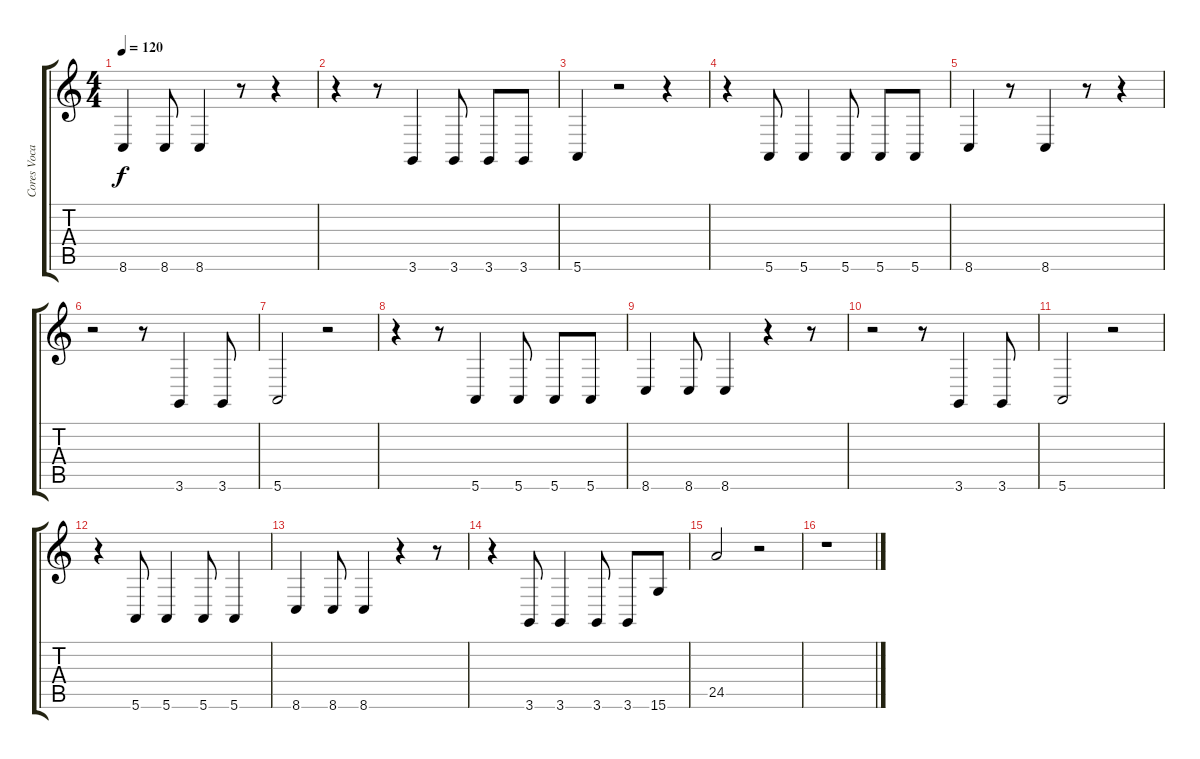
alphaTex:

\track ("Cores Vocals" "Cores Voca") {instrument lead5charang}
\staff {score tabs}
\tuning (E4 B3 G3 D3 A2 E2) {hide}
\ts (4 4)
\tempo 120
\clef g2
\ks c
8.6.4{dy f} 8.6.8 8.6.4 r.8 r.4 |
r.4 r.8 3.6.4 3.6.8 3.6.8 3.6.8 |
5.6.4 r.2 r.4 |
r.4 5.6.8 5.6.4 5.6.8 5.6.8 5.6.8 |
8.6.4 r.8 8.6.4 r.8 r.4 |
r.2 r.8 3.6.4 3.6.8 |
5.6.2 r.2 |
r.4 r.8 5.6.4 5.6.8 5.6.8 5.6.8 |
8.6.4 8.6.8 8.6.4 r.4 r.8 |
r.2 r.8 3.6.4 3.6.8 |
5.6.2 r.2 |
r.4 5.6.8 5.6.4 5.6.8 5.6.4 |
8.6.4 8.6.8 8.6.4 r.4 r.8 |
r.4 3.6.8 3.6.4 3.6.8 3.6.8 15.6.8 |
24.5.2 r.2 |
r.1
